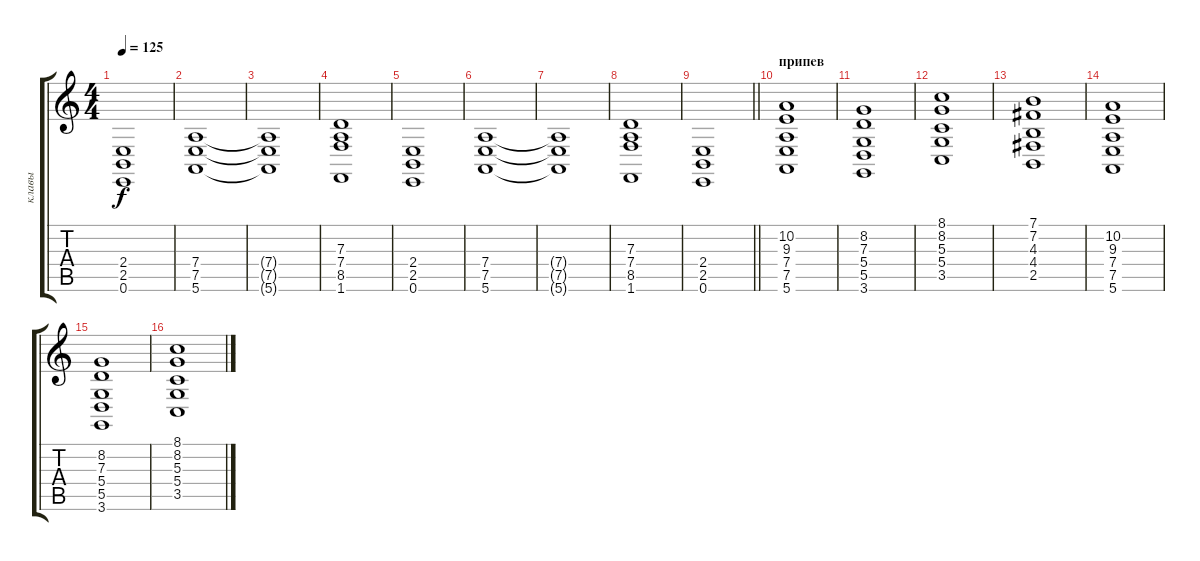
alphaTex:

\track ("клавы" "клавы") {instrument stringensemble1}
\staff {score tabs}
\tuning (E4 B3 G3 D3 A2 E2) {hide}
\ts (4 4)
\tempo 125
\clef g2
\ks c
(2.4 2.5 0.6).1{dy f} |
(7.4 7.5 5.6).1 |
(7.4{t} 7.5{t} 5.6{t}).1 |
(7.3 7.4 8.5 1.6).1 |
(2.4 2.5 0.6).1 |
(7.4 7.5 5.6).1 |
(7.4{t} 7.5{t} 5.6{t}).1 |
(7.3 7.4 8.5 1.6).1 |
\barLineRight lightlight
(2.4 2.5 0.6).1 |
\section ("" "припев")
(10.2 9.3 7.4 7.5 5.6).1 |
(8.2 7.3 5.4 5.5 3.6).1 |
(8.1 8.2 5.3 5.4 3.5).1 |
(7.1 7.2 4.3 4.4 2.5).1 |
(10.2 9.3 7.4 7.5 5.6).1 |
(8.2 7.3 5.4 5.5 3.6).1 |
(8.1 8.2 5.3 5.4 3.5).1
